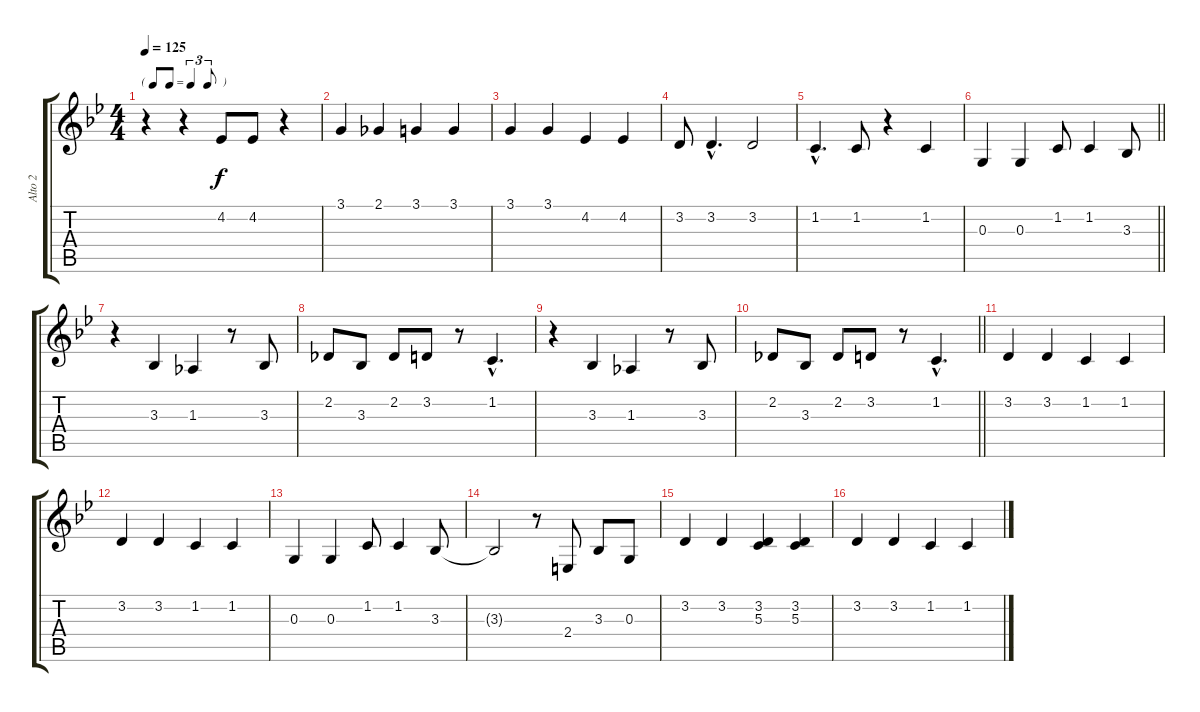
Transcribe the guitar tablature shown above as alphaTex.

\track ("Alto 2" "Alto 2") {instrument tenorsax}
\staff {score tabs}
\tuning (E4 B3 G3 D3 A2 E2) {hide}
\ts (4 4)
\tf triplet8th
\tempo 125
\clef g2
\ks bb
r.4{dy f} r.4 4.2.8 4.2.8 r.4 |
3.1.4 2.1.4 3.1.4 3.1.4 |
3.1.4 3.1.4 4.2.4 4.2.4 |
3.2.8 3.2{hac}.4{d} 3.2.2 |
1.2{hac}.4{d} 1.2.8 r.4 1.2.4 |
\barLineRight lightlight
0.3.4 0.3.4 1.2.8 1.2.4 3.3.8 |
r.4 3.3.4 1.3.4 r.8 3.3.8 |
2.2.8 3.3.8 2.2.8 3.2.8 r.8 1.2{hac}.4{d} |
r.4 3.3.4 1.3.4 r.8 3.3.8 |
\barLineRight lightlight
2.2.8 3.3.8 2.2.8 3.2.8 r.8 1.2{hac}.4{d} |
3.2.4 3.2.4 1.2.4 1.2.4 |
3.2.4 3.2.4 1.2.4 1.2.4 |
0.3.4 0.3.4 1.2.8 1.2.4 3.3.8 |
3.3{t}.2 r.8 2.4.8 3.3.8 0.3.8 |
3.2.4 3.2.4 (3.2 5.3).4 (3.2 5.3).4 |
3.2.4 3.2.4 1.2.4 1.2.4
